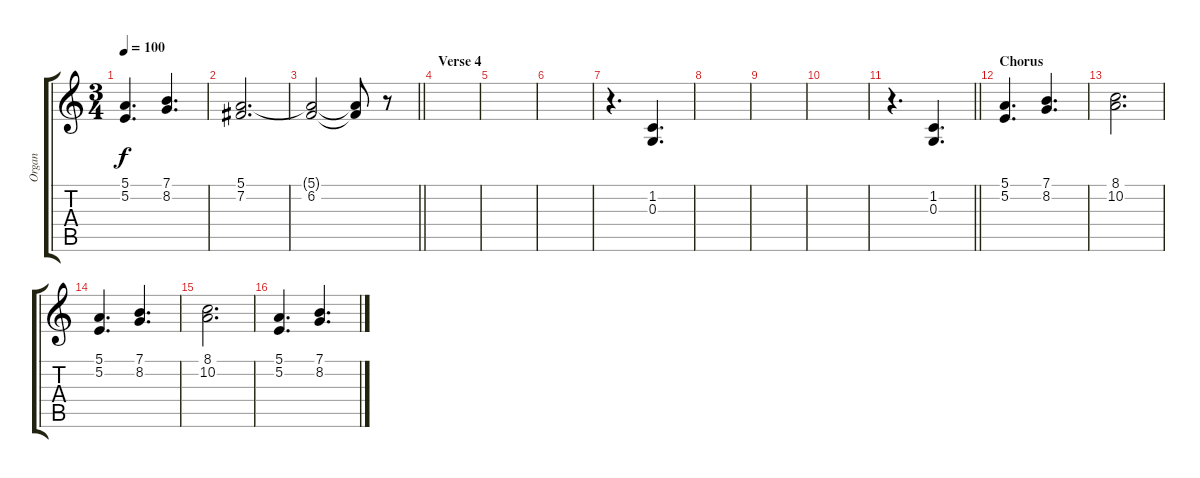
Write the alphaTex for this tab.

\track ("Organ" "Organ") {instrument drawbarorgan}
\staff {score tabs}
\tuning (E4 B3 G3 D3 A2 E2) {hide}
\ts (3 4)
\tempo 100
\clef g2
\ks c
(5.1 5.2).4{d dy f} (7.1 8.2).4{d} |
(5.1 7.2).2{d} |
\barLineRight lightlight
(5.1{t} 6.2).2 (5.1{t} 6.2{t}).8 r.8 |
\section ("" "Verse 4")
|
|
|
r.4{d} (1.2 0.3).4{d} |
|
|
|
\barLineRight lightlight
r.4{d} (1.2 0.3).4{d} |
\section ("" "Chorus")
(5.1 5.2).4{d} (7.1 8.2).4{d} |
(8.1 10.2).2{d} |
(5.1 5.2).4{d} (7.1 8.2).4{d} |
(8.1 10.2).2{d} |
(5.1 5.2).4{d} (7.1 8.2).4{d}
